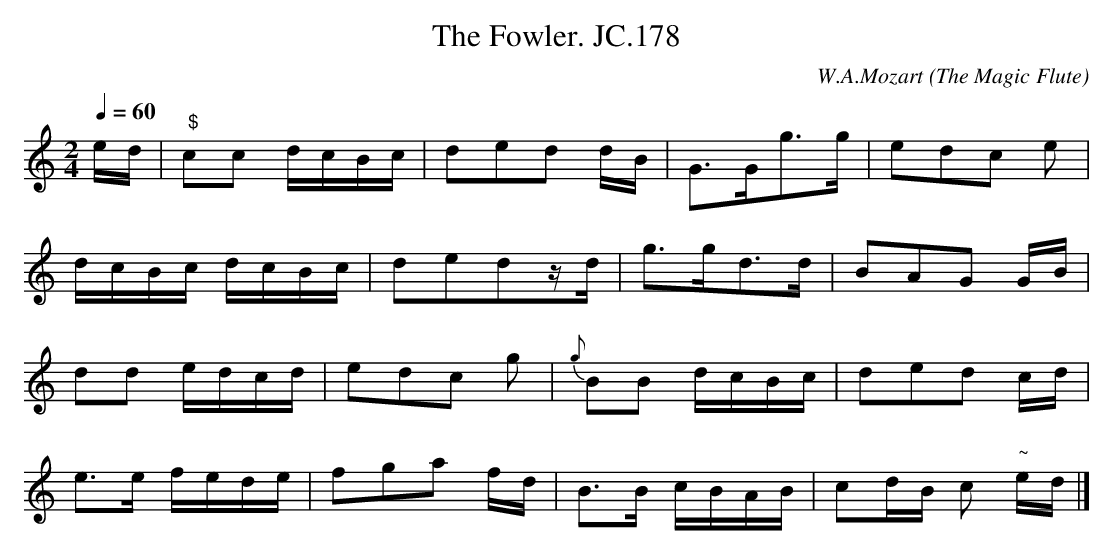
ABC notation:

X:1
T:Fowler. JC.178, The
C:W.A.Mozart (The Magic Flute)
M:2/4
L:1/8
Q:1/4=60
K:C
e/d/|\\
" $"cc d/c/B/c/|ded d/B/|G>Gg>g|edc e|
d/c/B/c/ d/c/B/c/|dedz/d/|g>gd>d|BAG G/B/|
dd e/d/c/d/|edc g|{g}BB d/c/B/c/|ded c/d/|
e>e f/e/d/e/|fga f/d/|B>B c/B/A/B/|cd/B/ c "~"e/d/|]
